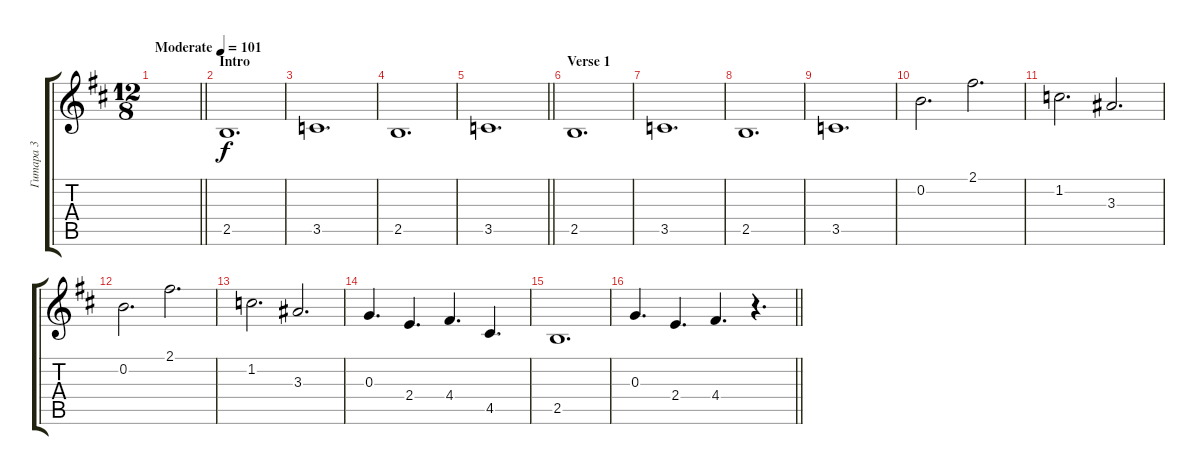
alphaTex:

\track ("Гитара 3" "Гитара 3") {instrument distortionguitar}
\staff {score tabs}
\tuning (E4 B3 G3 D3 A2 E2) {hide}
\ts (12 8)
\tempo (101 "Moderate")
\clef g2
\barLineRight lightlight
\ks bminor
|
\section ("" "Intro")
2.5.1{d instrument electricguitarclean} |
3.5.1{d} |
2.5.1{d} |
\barLineRight lightlight
3.5.1{d} |
\section ("" "Verse 1")
2.5.1{d} |
3.5.1{d} |
2.5.1{d} |
3.5.1{d} |
0.2.2{d} 2.1.2{d} |
1.2.2{d} 3.3.2{d} |
0.2.2{d} 2.1.2{d} |
1.2.2{d} 3.3.2{d} |
0.3.4{d} 2.4.4{d} 4.4.4{d} 4.5.4{d} |
2.5.1{d} |
\barLineRight lightlight
0.3.4{d} 2.4.4{d} 4.4.4{d} r.4{d}
